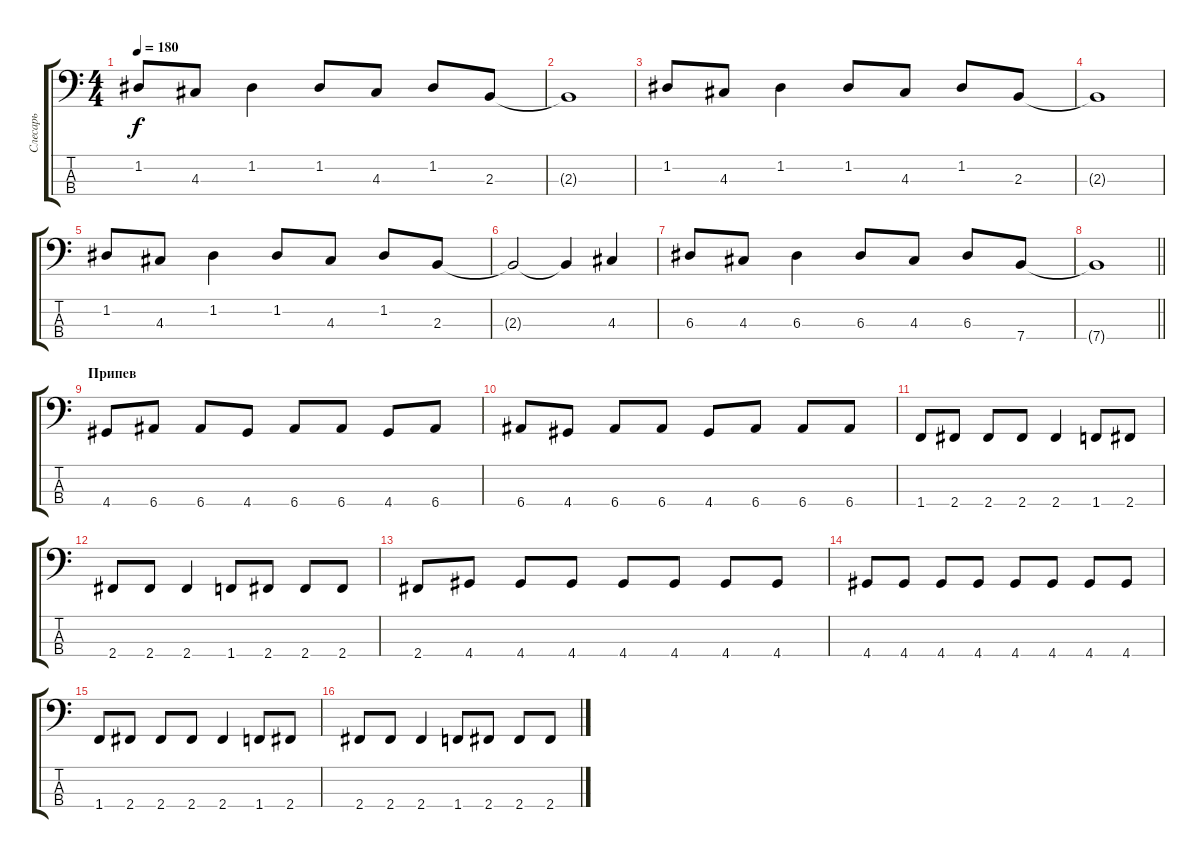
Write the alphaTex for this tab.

\track ("Слесарь" "Слесарь") {instrument electricbassfinger}
\staff {score tabs}
\tuning (G2 D2 A1 E1) {hide}
\ts (4 4)
\tempo 180
\clef f4
\ks c
1.2.8{dy f} 4.3.8 1.2.4 1.2.8 4.3.8 1.2.8 2.3.8 |
2.3{t}.1 |
1.2.8 4.3.8 1.2.4 1.2.8 4.3.8 1.2.8 2.3.8 |
2.3{t}.1 |
1.2.8 4.3.8 1.2.4 1.2.8 4.3.8 1.2.8 2.3.8 |
2.3{t}.2 2.3{t}.4 4.3.4 |
6.3.8 4.3.8 6.3.4 6.3.8 4.3.8 6.3.8 7.4.8 |
\barLineRight lightlight
7.4{t}.1 |
\section ("" "Припев")
4.4.8 6.4.8 6.4.8 4.4.8 6.4.8 6.4.8 4.4.8 6.4.8 |
6.4.8 4.4.8 6.4.8 6.4.8 4.4.8 6.4.8 6.4.8 6.4.8 |
1.4.8 2.4.8 2.4.8 2.4.8 2.4.4 1.4.8 2.4.8 |
2.4.8 2.4.8 2.4.4 1.4.8 2.4.8 2.4.8 2.4.8 |
2.4.8 4.4.8 4.4.8 4.4.8 4.4.8 4.4.8 4.4.8 4.4.8 |
4.4.8 4.4.8 4.4.8 4.4.8 4.4.8 4.4.8 4.4.8 4.4.8 |
1.4.8 2.4.8 2.4.8 2.4.8 2.4.4 1.4.8 2.4.8 |
2.4.8 2.4.8 2.4.4 1.4.8 2.4.8 2.4.8 2.4.8
